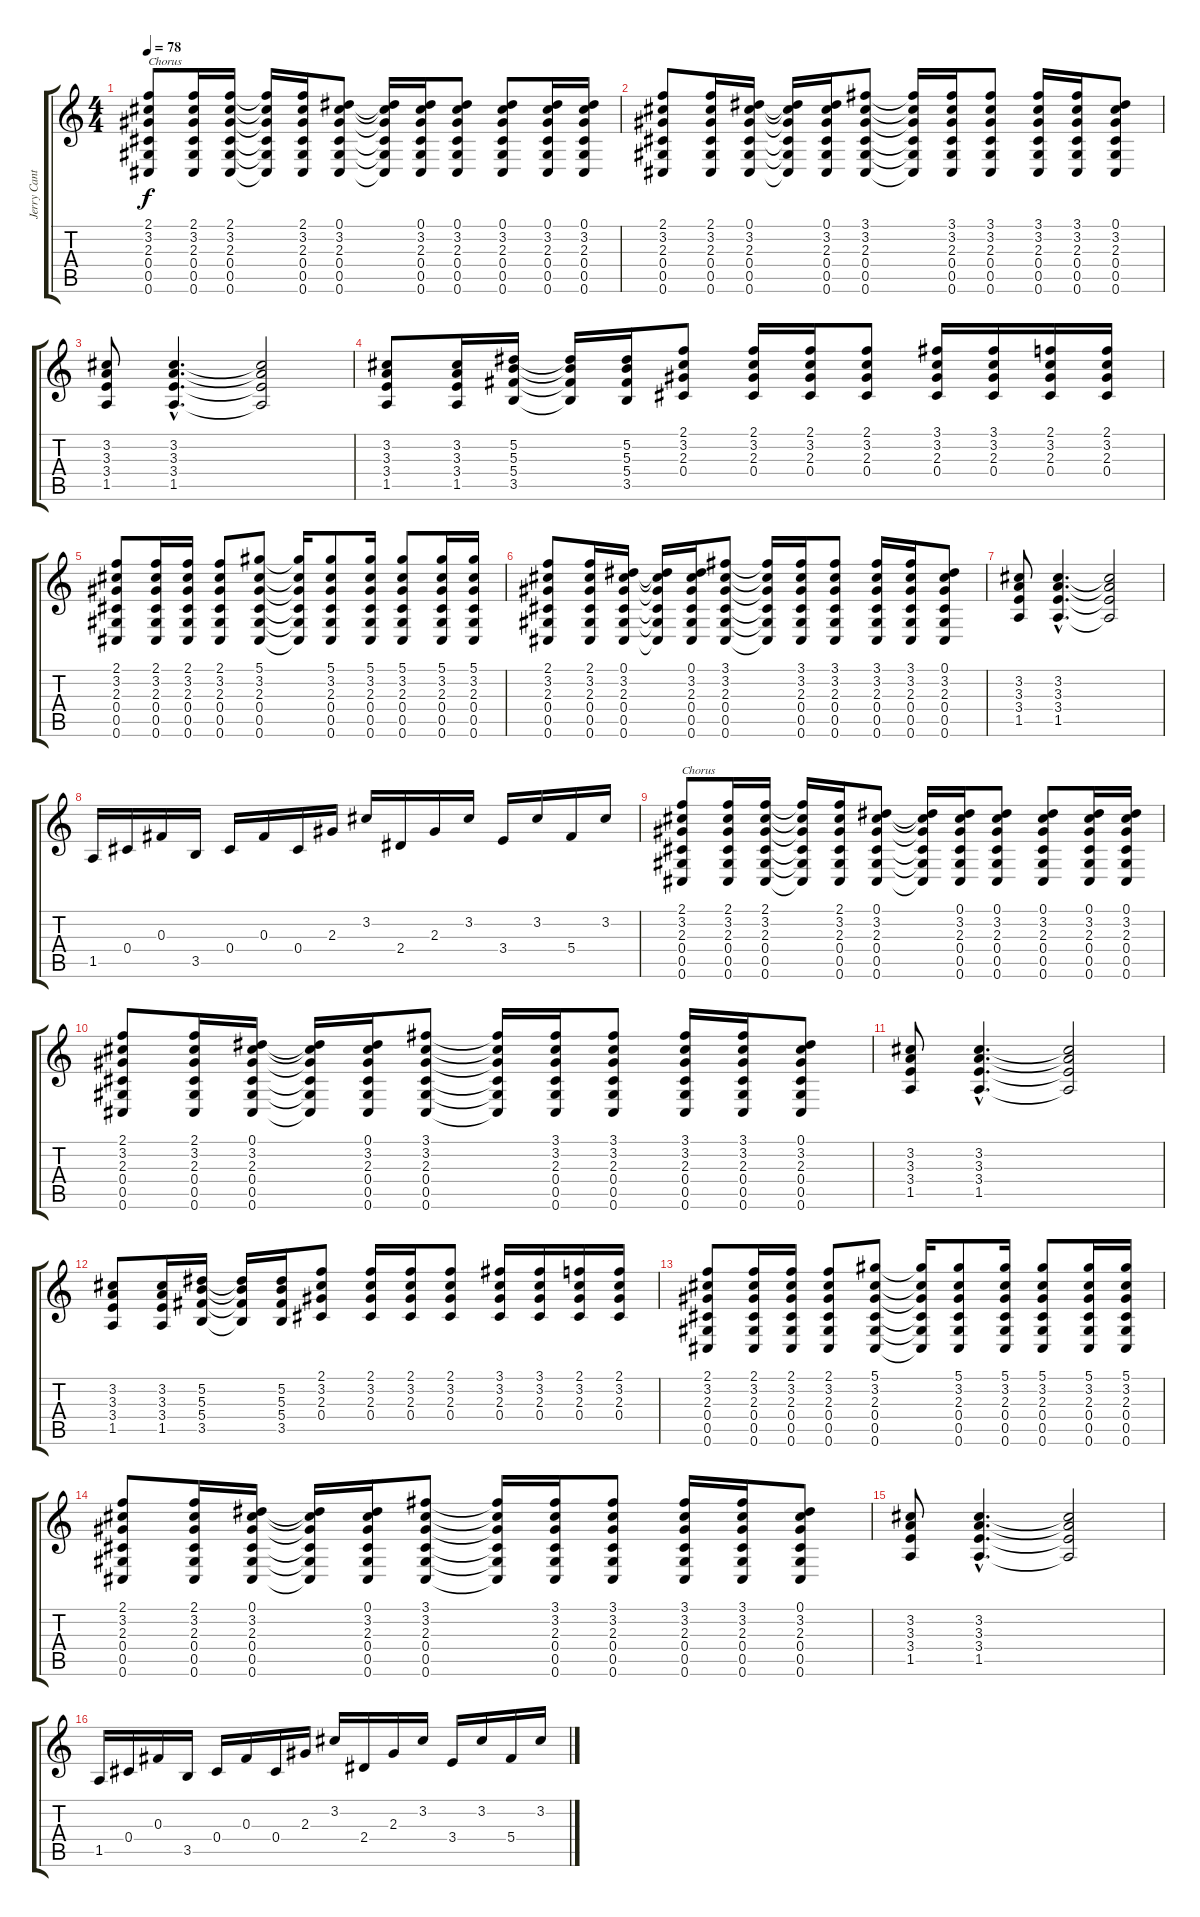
\track ("Jerry Cantrell - 12 String Acoustic #2" "Jerry Cant") {instrument acousticguitarsteel}
\staff {score tabs}
\tuning (Eb4 Bb3 Gb3 Db3 Ab2 Db2) {hide}
\ts (4 4)
\tempo 78
\clef g2
\ks c
(2.1 3.2 2.3 0.4 0.5 0.6).8{txt "Chorus" dy f} (2.1 3.2 2.3 0.4 0.5 0.6).16 (2.1 3.2 2.3 0.4 0.5 0.6).16 (2.1{t} 3.2{t} 2.3{t} 0.4{t} 0.5{t} 0.6{t}).16 (2.1 3.2 2.3 0.4 0.5 0.6).16 (0.1 3.2 2.3 0.4 0.5 0.6).8 (0.1{t} 3.2{t} 2.3{t} 0.4{t} 0.5{t} 0.6{t}).16 (0.1 3.2 2.3 0.4 0.5 0.6).16 (0.1 3.2 2.3 0.4 0.5 0.6).8 (0.1 3.2 2.3 0.4 0.5 0.6).8 (0.1 3.2 2.3 0.4 0.5 0.6).16 (0.1 3.2 2.3 0.4 0.5 0.6).16 |
(2.1 3.2 2.3 0.4 0.5 0.6).8 (2.1 3.2 2.3 0.4 0.5 0.6).16 (0.1 3.2 2.3 0.4 0.5 0.6).16 (0.1{t} 3.2{t} 2.3{t} 0.4{t} 0.5{t} 0.6{t}).16 (0.1 3.2 2.3 0.4 0.5 0.6).16 (3.1 3.2 2.3 0.4 0.5 0.6).8 (3.1{t} 3.2{t} 2.3{t} 0.4{t} 0.5{t} 0.6{t}).16 (3.1 3.2 2.3 0.4 0.5 0.6).16 (3.1 3.2 2.3 0.4 0.5 0.6).8 (3.1 3.2 2.3 0.4 0.5 0.6).16 (3.1 3.2 2.3 0.4 0.5 0.6).16 (0.1 3.2 2.3 0.4 0.5 0.6).8 |
(3.2 3.3 3.4 1.5).8 (3.2{hac} 3.3{hac} 3.4{hac} 1.5{hac}).4{d} (3.2{t} 3.3{t} 3.4{t} 1.5{t}).2 |
(3.2 3.3 3.4 1.5).8 (3.2 3.3 3.4 1.5).16 (5.2 5.3 5.4 3.5).16 (5.2{t} 5.3{t} 5.4{t} 3.5{t}).16 (5.2 5.3 5.4 3.5).16 (2.1 3.2 2.3 0.4).8 (2.1 3.2 2.3 0.4).16 (2.1 3.2 2.3 0.4).16 (2.1 3.2 2.3 0.4).8 (3.1 3.2 2.3 0.4).16 (3.1 3.2 2.3 0.4).16 (2.1 3.2 2.3 0.4).16 (2.1 3.2 2.3 0.4).16 |
(2.1 3.2 2.3 0.4 0.5 0.6).8 (2.1 3.2 2.3 0.4 0.5 0.6).16 (2.1 3.2 2.3 0.4 0.5 0.6).16 (2.1 3.2 2.3 0.4 0.5 0.6).8 (5.1 3.2 2.3 0.4 0.5 0.6).8 (5.1{t} 3.2{t} 2.3{t} 0.4{t} 0.5{t} 0.6{t}).16 (5.1 3.2 2.3 0.4 0.5 0.6).8 (5.1 3.2 2.3 0.4 0.5 0.6).16 (5.1 3.2 2.3 0.4 0.5 0.6).8 (5.1 3.2 2.3 0.4 0.5 0.6).16 (5.1 3.2 2.3 0.4 0.5 0.6).16 |
(2.1 3.2 2.3 0.4 0.5 0.6).8 (2.1 3.2 2.3 0.4 0.5 0.6).16 (0.1 3.2 2.3 0.4 0.5 0.6).16 (0.1{t} 3.2{t} 2.3{t} 0.4{t} 0.5{t} 0.6{t}).16 (0.1 3.2 2.3 0.4 0.5 0.6).16 (3.1 3.2 2.3 0.4 0.5 0.6).8 (3.1{t} 3.2{t} 2.3{t} 0.4{t} 0.5{t} 0.6{t}).16 (3.1 3.2 2.3 0.4 0.5 0.6).16 (3.1 3.2 2.3 0.4 0.5 0.6).8 (3.1 3.2 2.3 0.4 0.5 0.6).16 (3.1 3.2 2.3 0.4 0.5 0.6).16 (0.1 3.2 2.3 0.4 0.5 0.6).8 |
(3.2 3.3 3.4 1.5).8 (3.2{hac} 3.3{hac} 3.4{hac} 1.5{hac}).4{d} (3.2{t} 3.3{t} 3.4{t} 1.5{t}).2 |
1.5.16 0.4.16 0.3.16 3.5.16 0.4.16 0.3.16 0.4.16 2.3.16 3.2.16 2.4.16 2.3.16 3.2.16 3.4.16 3.2.16 5.4.16 3.2.16 |
(2.1 3.2 2.3 0.4 0.5 0.6).8{txt "Chorus"} (2.1 3.2 2.3 0.4 0.5 0.6).16 (2.1 3.2 2.3 0.4 0.5 0.6).16 (2.1{t} 3.2{t} 2.3{t} 0.4{t} 0.5{t} 0.6{t}).16 (2.1 3.2 2.3 0.4 0.5 0.6).16 (0.1 3.2 2.3 0.4 0.5 0.6).8 (0.1{t} 3.2{t} 2.3{t} 0.4{t} 0.5{t} 0.6{t}).16 (0.1 3.2 2.3 0.4 0.5 0.6).16 (0.1 3.2 2.3 0.4 0.5 0.6).8 (0.1 3.2 2.3 0.4 0.5 0.6).8 (0.1 3.2 2.3 0.4 0.5 0.6).16 (0.1 3.2 2.3 0.4 0.5 0.6).16 |
(2.1 3.2 2.3 0.4 0.5 0.6).8 (2.1 3.2 2.3 0.4 0.5 0.6).16 (0.1 3.2 2.3 0.4 0.5 0.6).16 (0.1{t} 3.2{t} 2.3{t} 0.4{t} 0.5{t} 0.6{t}).16 (0.1 3.2 2.3 0.4 0.5 0.6).16 (3.1 3.2 2.3 0.4 0.5 0.6).8 (3.1{t} 3.2{t} 2.3{t} 0.4{t} 0.5{t} 0.6{t}).16 (3.1 3.2 2.3 0.4 0.5 0.6).16 (3.1 3.2 2.3 0.4 0.5 0.6).8 (3.1 3.2 2.3 0.4 0.5 0.6).16 (3.1 3.2 2.3 0.4 0.5 0.6).16 (0.1 3.2 2.3 0.4 0.5 0.6).8 |
(3.2 3.3 3.4 1.5).8 (3.2{hac} 3.3{hac} 3.4{hac} 1.5{hac}).4{d} (3.2{t} 3.3{t} 3.4{t} 1.5{t}).2 |
(3.2 3.3 3.4 1.5).8 (3.2 3.3 3.4 1.5).16 (5.2 5.3 5.4 3.5).16 (5.2{t} 5.3{t} 5.4{t} 3.5{t}).16 (5.2 5.3 5.4 3.5).16 (2.1 3.2 2.3 0.4).8 (2.1 3.2 2.3 0.4).16 (2.1 3.2 2.3 0.4).16 (2.1 3.2 2.3 0.4).8 (3.1 3.2 2.3 0.4).16 (3.1 3.2 2.3 0.4).16 (2.1 3.2 2.3 0.4).16 (2.1 3.2 2.3 0.4).16 |
(2.1 3.2 2.3 0.4 0.5 0.6).8 (2.1 3.2 2.3 0.4 0.5 0.6).16 (2.1 3.2 2.3 0.4 0.5 0.6).16 (2.1 3.2 2.3 0.4 0.5 0.6).8 (5.1 3.2 2.3 0.4 0.5 0.6).8 (5.1{t} 3.2{t} 2.3{t} 0.4{t} 0.5{t} 0.6{t}).16 (5.1 3.2 2.3 0.4 0.5 0.6).8 (5.1 3.2 2.3 0.4 0.5 0.6).16 (5.1 3.2 2.3 0.4 0.5 0.6).8 (5.1 3.2 2.3 0.4 0.5 0.6).16 (5.1 3.2 2.3 0.4 0.5 0.6).16 |
(2.1 3.2 2.3 0.4 0.5 0.6).8 (2.1 3.2 2.3 0.4 0.5 0.6).16 (0.1 3.2 2.3 0.4 0.5 0.6).16 (0.1{t} 3.2{t} 2.3{t} 0.4{t} 0.5{t} 0.6{t}).16 (0.1 3.2 2.3 0.4 0.5 0.6).16 (3.1 3.2 2.3 0.4 0.5 0.6).8 (3.1{t} 3.2{t} 2.3{t} 0.4{t} 0.5{t} 0.6{t}).16 (3.1 3.2 2.3 0.4 0.5 0.6).16 (3.1 3.2 2.3 0.4 0.5 0.6).8 (3.1 3.2 2.3 0.4 0.5 0.6).16 (3.1 3.2 2.3 0.4 0.5 0.6).16 (0.1 3.2 2.3 0.4 0.5 0.6).8 |
(3.2 3.3 3.4 1.5).8 (3.2{hac} 3.3{hac} 3.4{hac} 1.5{hac}).4{d} (3.2{t} 3.3{t} 3.4{t} 1.5{t}).2 |
1.5.16 0.4.16 0.3.16 3.5.16 0.4.16 0.3.16 0.4.16 2.3.16 3.2.16 2.4.16 2.3.16 3.2.16 3.4.16 3.2.16 5.4.16 3.2.16
